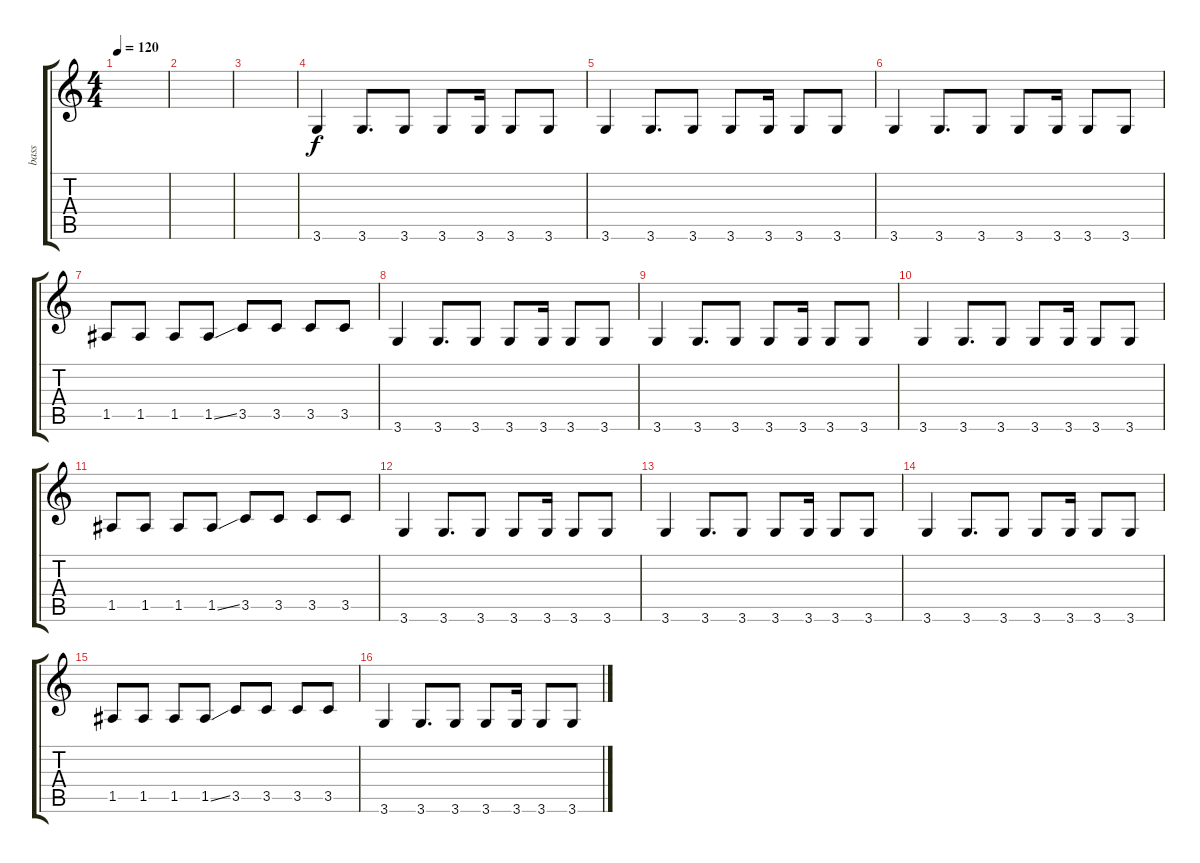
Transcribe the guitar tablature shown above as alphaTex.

\track ("bass" "bass") {instrument electricbasspick}
\staff {score tabs}
\tuning (E4 B3 G3 D3 A2 E2) {hide}
\ts (4 4)
\tempo 120
\clef g2
\ks c
|
|
|
3.6.4 3.6.8{d} 3.6.8 3.6.8 3.6.16 3.6.8 3.6.8 |
3.6.4 3.6.8{d} 3.6.8 3.6.8 3.6.16 3.6.8 3.6.8 |
3.6.4 3.6.8{d} 3.6.8 3.6.8 3.6.16 3.6.8 3.6.8 |
1.5.8 1.5.8 1.5.8 1.5{ss}.8 3.5.8 3.5.8 3.5.8 3.5.8 |
3.6.4 3.6.8{d} 3.6.8 3.6.8 3.6.16 3.6.8 3.6.8 |
3.6.4 3.6.8{d} 3.6.8 3.6.8 3.6.16 3.6.8 3.6.8 |
3.6.4 3.6.8{d} 3.6.8 3.6.8 3.6.16 3.6.8 3.6.8 |
1.5.8 1.5.8 1.5.8 1.5{ss}.8 3.5.8 3.5.8 3.5.8 3.5.8 |
3.6.4 3.6.8{d} 3.6.8 3.6.8 3.6.16 3.6.8 3.6.8 |
3.6.4 3.6.8{d} 3.6.8 3.6.8 3.6.16 3.6.8 3.6.8 |
3.6.4 3.6.8{d} 3.6.8 3.6.8 3.6.16 3.6.8 3.6.8 |
1.5.8 1.5.8 1.5.8 1.5{ss}.8 3.5.8 3.5.8 3.5.8 3.5.8 |
3.6.4 3.6.8{d} 3.6.8 3.6.8 3.6.16 3.6.8 3.6.8
